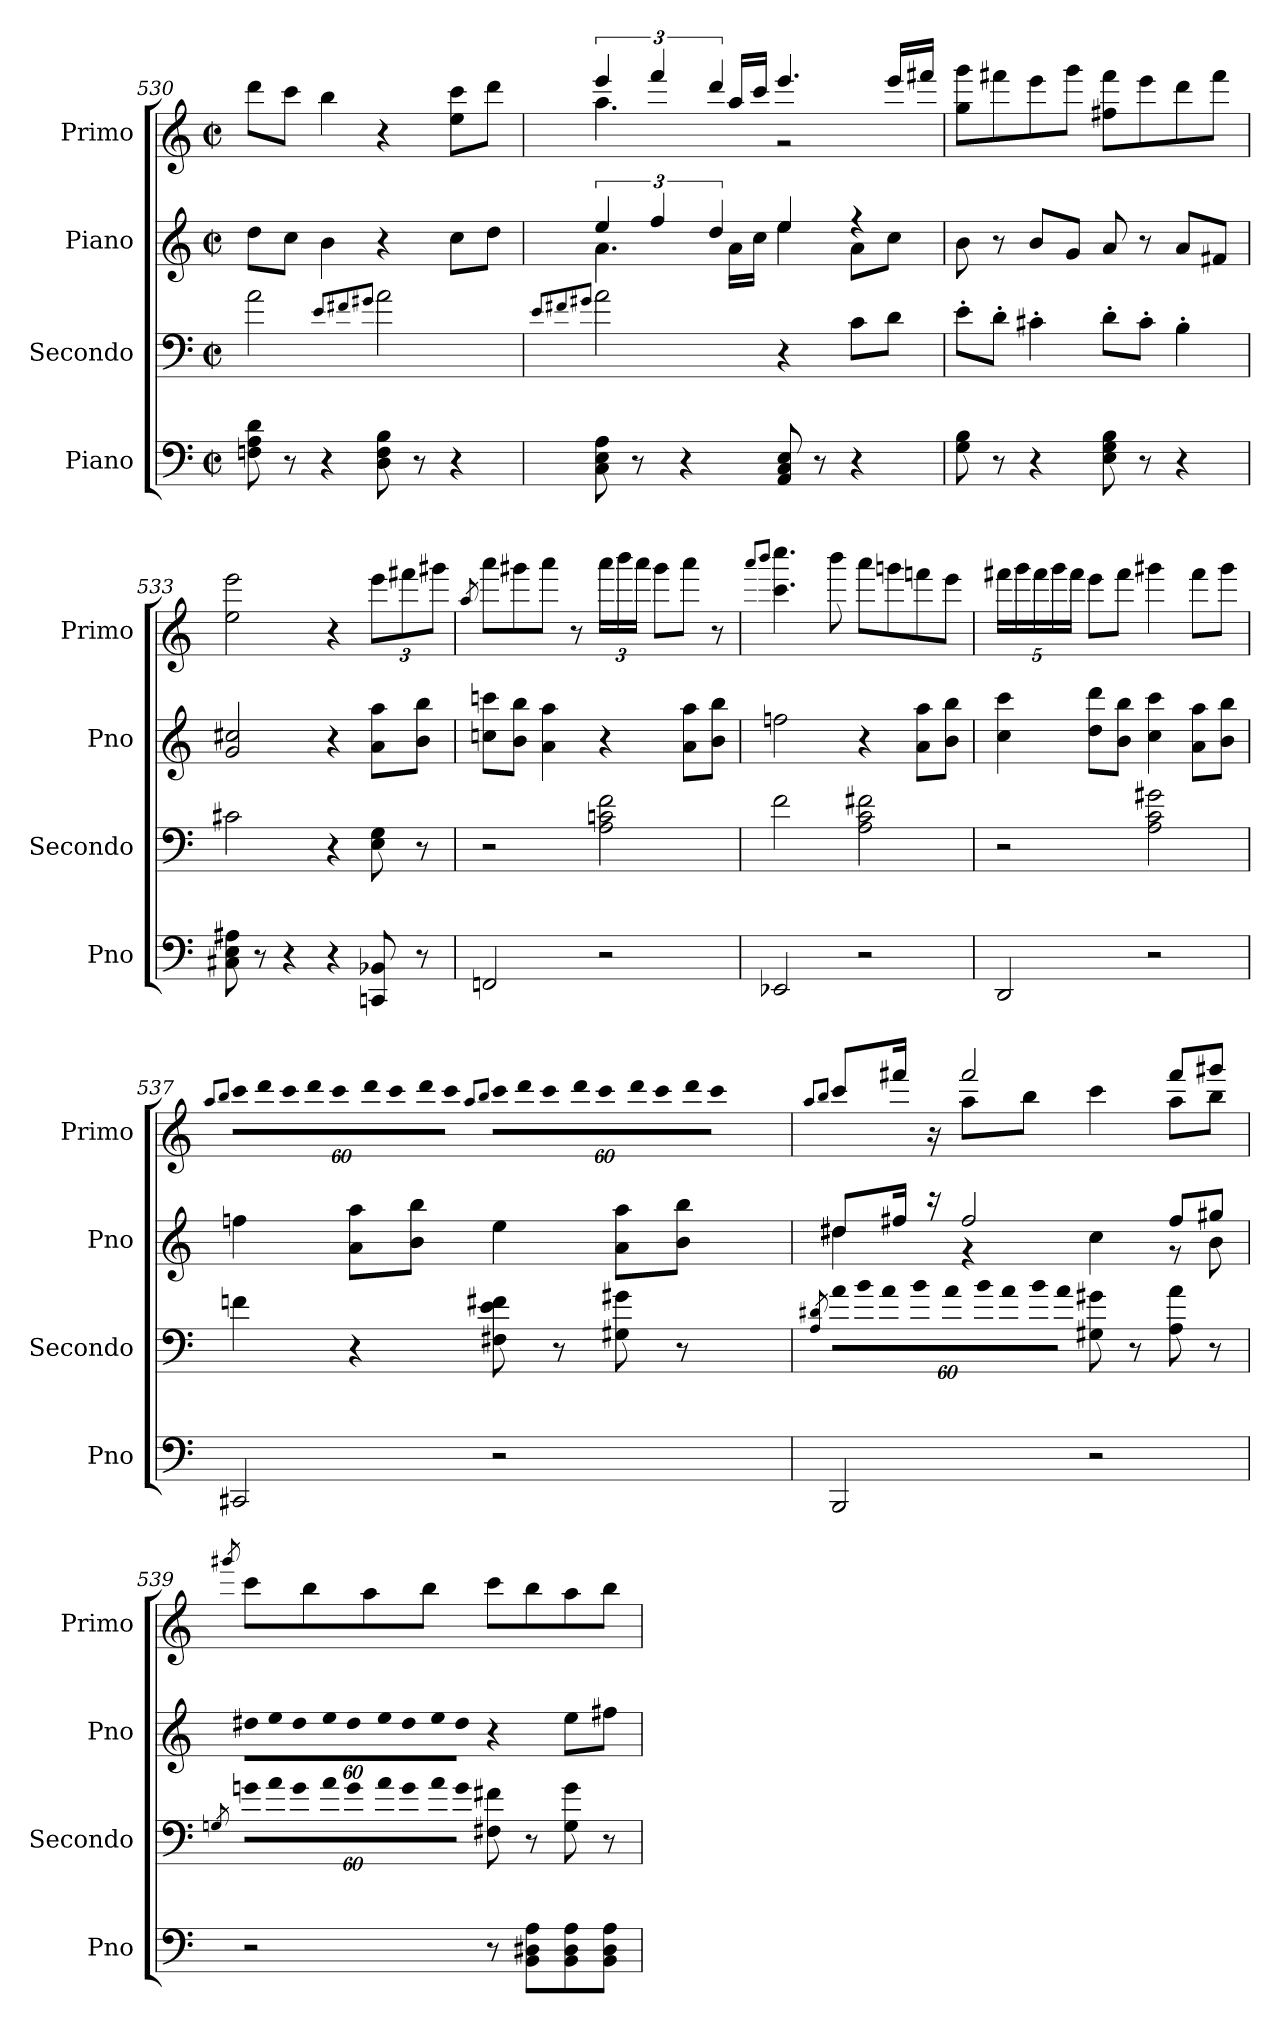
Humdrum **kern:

**kern	**kern	**kern	**kern
*part4	*part3	*part2	*part1
*staff4	*staff3	*staff2	*staff1
*I"Piano	*I"Secondo	*I"Piano	*I"Primo
*I'Pno	*I'Secondo	*I'Pno	*I'Primo
*clefF4	*clefF4	*clefG2	*clefG2
*k[]	*k[]	*k[]	*k[]
*C:	*C:	*C:	*C:
*M2/2	*M2/2	*M2/2	*M2/2
*met(c|)	*met(c|)	*met(c|)	*met(c|)
=530	=530	=530	=530
8Fn\ 8A\ 8d\	2a\	8dd\L	8ddd\L
8r	.	8cc\J	8ccc\J
4r	.	4b\	4bb\
.	8qe/L	.	.
.	8qf#X/	.	.
.	8qg#X/J	.	.
8D\ 8F\ 8B\	2a\	4r	4r
8r	.	.	.
4r	.	8cc\L	8ee\ 8ccc\L
.	.	8dd\J	8ddd\J
=531	=531	=531	=531
.	8qe/L	.	.
.	8qf#X/	.	.
.	8qg#X/J	.	.
*	*	*^	*^
8C\ 8E\ 8A\	2a\	6ee/	4.a\	4.aa\	6eee/
8r	.	.	.	.	.
.	.	6ff/	.	.	6fff/
4r	.	.	.	.	.
.	.	6dd/	.	.	6ddd/
.	.	.	16a\LL	16aa/LL	.
.	.	.	16cc\JJ	16ccc/JJ	.
8AA/ 8C/ 8E/	4r	4ee/	4ee\	4.eee/	2r
8r	.	.	.	.	.
4r	8c\L	4rff	8a\L	.	.
.	8d\J	.	8cc\J	16eee/LL	.
.	.	.	.	16fff#X/JJ	.
*	*	*v	*v	*	*
*	*	*	*v	*v
!!LO:PB:g=z
=532	=532	=532	=532
8G\ 8B\	8e'\L	8b\	8gg\ 8ggg\L
8r	8d'\J	8r	8fff#X\
4r	4c#X'\	8b/L	8eee\
.	.	8g/J	8ggg\J
8E\ 8G\ 8B\	8d'\L	8a/	8ff#X\ 8fff#\L
8r	8c#'\J	8r	8eee\
4r	4B'\	8a/L	8ddd\
.	.	8f#X/J	8fff#\J
!!LO:PB:g=z
=533	=533	=533	=533
8C#X\ 8E\ 8A#X\	2c#X\	2g/ 2cc#X/	2ee\ 2eee\
8r	.	.	.
4r	.	.	.
4r	4r	4r	4r
*	*	*	*Xbrackettup
8CCn/ 8BB-X/	8E\ 8G\	8a\ 8aa\L	12eee\L
.	.	.	12fff#X\
8r	8r	8b\ 8bb\J	.
.	.	.	12ggg#X\J
=534	=534	=534	=534
.	.	.	8qaa/
2FFn/	2r	8ccn\ 8cccn\L	8aaa\L
.	.	8b\ 8bb\J	8ggg#X\
.	.	4a\ 4aa\	8aaa\J
.	.	.	8r
2r	2A\ 2cn\ 2f\	4r	24aaa\LL
.	.	.	24bbb\
.	.	.	24aaa\JJ
.	.	.	8ggg#\L
.	.	8a\ 8aa\L	8aaa\J
.	.	8b\ 8bb\J	8r
=535	=535	=535	=535
.	.	.	8qaaa/L
.	.	.	8qbbb/J
2EE-X/	2f\	2ffn\	4.ccc\ 4.cccc\
.	.	.	8bbb\
2r	2A\ 2c\ 2f#X\	4r	8aaa\L
.	.	.	8gggn\
.	.	8a\ 8aa\L	8fffn\
.	.	8b\ 8bb\J	8eee\J
=536	=536	=536	=536
2DD/	2r	4cc\ 4ccc\	20fff#X\LL
.	.	.	20ggg\
.	.	.	20fff#\
.	.	.	20ggg\
.	.	.	20fff#\JJ
.	.	8dd\ 8ddd\L	8eee\L
.	.	8b\ 8bb\J	8fff#\J
2r	2A\ 2c\ 2g#X\	4cc\ 4ccc\	4ggg#X\
.	.	8a\ 8aa\L	8fff#\L
.	.	8b\ 8bb\J	8ggg#\J
!!LO:PB:g=z
=537	=537	=537	=537
.	.	.	8qaa/L
.	.	.	8qbb/J
!	!	!	!LO:N:vis=16
2CC#X/	4fn\	4ffn\	960%53ccc\LL
!	!	!	!LO:N:vis=16
.	.	.	960%53ddd\
!	!	!	!LO:N:vis=16
.	.	.	960%53ccc\
!	!	!	!LO:N:vis=16
.	.	.	960%53ddd\
!	!	!	!LO:N:vis=16
.	.	.	960%53ccc\
.	4r	8a\ 8aa\L	.
!	!	!	!LO:N:vis=16
.	.	.	960%53ddd\
!	!	!	!LO:N:vis=16
.	.	.	960%53ccc\
.	.	8b\ 8bb\J	.
!	!	!	!LO:N:vis=16
.	.	.	960%53ddd\
!	!	!	!LO:N:vis=16
.	.	.	960%53ccc\JJ
.	.	.	320ryy
.	.	.	8qaa/L
.	.	.	8qbb/J
!	!	!	!LO:N:vis=16
2r	8F#X\ 8e\ 8f#X\	4ee\	960%53ccc\LL
!	!	!	!LO:N:vis=16
.	.	.	960%53ddd\
!	!	!	!LO:N:vis=16
.	.	.	960%53ccc\
.	8r	.	.
!	!	!	!LO:N:vis=16
.	.	.	960%53ddd\
!	!	!	!LO:N:vis=16
.	.	.	960%53ccc\
.	8G#X\ 8g#X\	8a\ 8aa\L	.
!	!	!	!LO:N:vis=16
.	.	.	960%53ddd\
!	!	!	!LO:N:vis=16
.	.	.	960%53ccc\
.	8r	8b\ 8bb\J	.
!	!	!	!LO:N:vis=16
.	.	.	960%53ddd\
!	!	!	!LO:N:vis=16
.	.	.	960%53ccc\JJ
.	.	.	320ryy
!!LO:PB:g=z
=538	=538	=538	=538
.	.	.	8qaa/L
.	8qA/ 8qd#X/	.	8qbb/J
*	*Xbrackettup	*	*
!	!LO:N:vis=16	!	!
*	*	*^	*^
2BBB/	960%53a\LL	8dd#/L	4dd#X\	8ccc/L	4ryy
!	!LO:N:vis=16	!	!	!	!
.	960%53b\	.	.	.	.
!	!LO:N:vis=16	!	!	!	!
.	960%53a\	.	.	.	.
.	.	16ff#X/Jk	.	16fff#X/Jk	.
!	!LO:N:vis=16	!	!	!	!
.	960%53b\	.	.	.	.
.	.	16r	.	16r	.
!	!LO:N:vis=16	!	!	!	!
.	960%53a\	.	.	.	.
.	.	2ff#/	4r	2fff#/	8aa\L
!	!LO:N:vis=16	!	!	!	!
.	960%53b\	.	.	.	.
!	!LO:N:vis=16	!	!	!	!
.	960%53a\	.	.	.	.
.	.	.	.	.	8bb\J
!	!LO:N:vis=16	!	!	!	!
.	960%53b\	.	.	.	.
!	!LO:N:vis=16	!	!	!	!
.	960%53a\JJ	.	.	.	.
.	320ryy	.	.	.	.
2r	8G#X\ 8g#X\	.	4cc\	.	4ccc\
.	8r	.	.	.	.
.	8A\ 8a\	8ff#/L	8r	8fff#/L	8aa\L
.	8r	8gg#X/J	8b\	8ggg#X/J	8bb\J
*	*	*v	*v	*	*
*	*	*	*v	*v
=539	=539	=539	=539
.	8qGn/	.	8qggg#X/
!	!LO:N:vis=16	!	!
*	*	*Xbrackettup	*
!	!	!LO:N:vis=16	!
2r	960%53gn\LL	960%53dd#X\LL	8ccc\L
!	!LO:N:vis=16	!LO:N:vis=16	!
.	960%53a\	960%53ee\	.
!	!LO:N:vis=16	!LO:N:vis=16	!
.	960%53g\	960%53dd#\	.
.	.	.	8bb\
!	!LO:N:vis=16	!LO:N:vis=16	!
.	960%53a\	960%53ee\	.
!	!LO:N:vis=16	!LO:N:vis=16	!
.	960%53g\	960%53dd#\	.
.	.	.	8aa\
!	!LO:N:vis=16	!LO:N:vis=16	!
.	960%53a\	960%53ee\	.
!	!LO:N:vis=16	!LO:N:vis=16	!
.	960%53g\	960%53dd#\	.
.	.	.	8bb\J
!	!LO:N:vis=16	!LO:N:vis=16	!
.	960%53a\	960%53ee\	.
!	!LO:N:vis=16	!LO:N:vis=16	!
.	960%53g\JJ	960%53dd#\JJ	.
.	320ryy	320ryy	.
8r	8F#X\ 8f#X\	4r	8ccc\L
8BB\ 8D#X\ 8A\L	8r	.	8bb\
8BB\ 8D#\ 8A\	8G\ 8g\	8ee\L	8aa\
8BB\ 8D#\ 8A\J	8r	8ff#X\J	8bb\J
=	=	=	=
*-	*-	*-	*-
